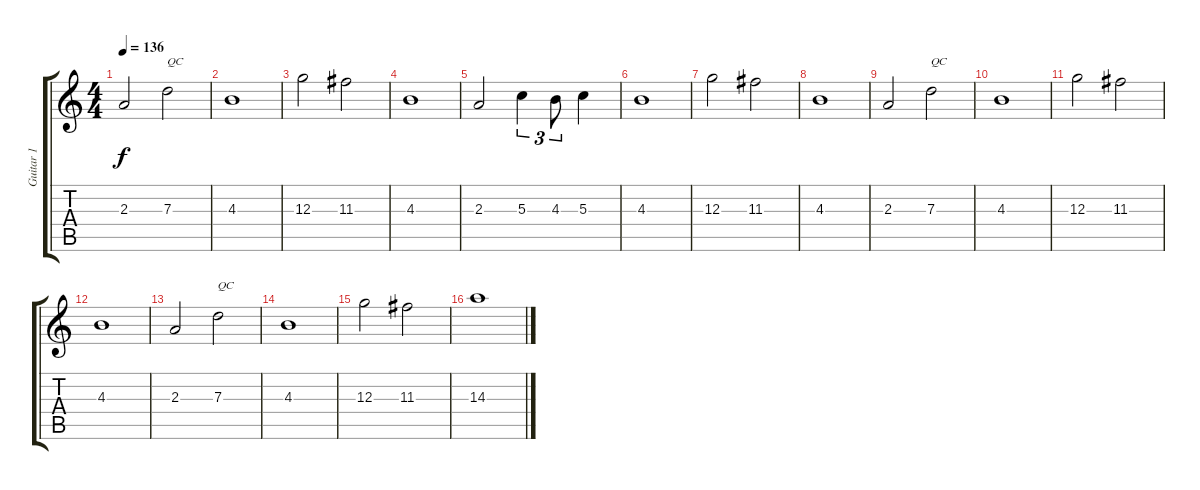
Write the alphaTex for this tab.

\track ("Guitar 1" "Guitar 1") {instrument distortionguitar}
\staff {score tabs}
\tuning (E4 B3 G3 D3 A2 E2) {hide}
\ts (4 4)
\tempo 136
\clef g2
\ks c
2.3.2{dy f} 7.3.2{txt "QC"} |
4.3.1 |
12.3.2 11.3.2 |
4.3.1 |
2.3.2 5.3.4{tu (3 2)} 4.3.8{tu (3 2)} 5.3.4 |
4.3.1 |
12.3.2 11.3.2 |
4.3.1 |
2.3.2 7.3.2{txt "QC"} |
4.3.1 |
12.3.2 11.3.2 |
4.3.1 |
2.3.2 7.3.2{txt "QC"} |
4.3.1 |
12.3.2 11.3.2 |
14.3.1
